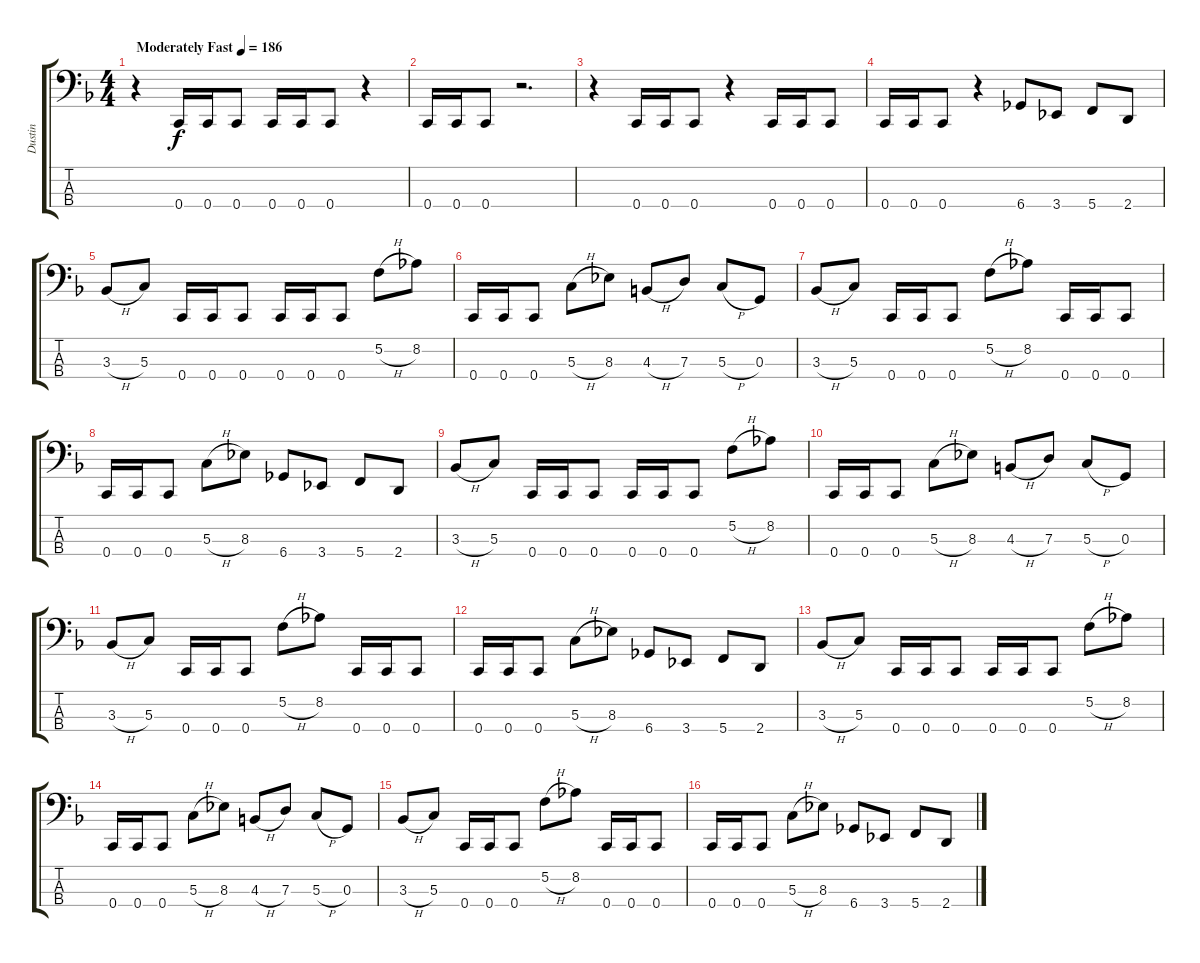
\track ("Dustin" "Dustin") {instrument electricbasspick}
\staff {score tabs}
\tuning (F2 C2 G1 C1) {hide}
\ts (4 4)
\tempo (186 "Moderately Fast")
\clef f4
\ks f
r.4{dy f instrument electricbasspick} 0.4.16 0.4.16 0.4.8 0.4.16 0.4.16 0.4.8 r.4 |
0.4.16 0.4.16 0.4.8 r.2{d} |
r.4 0.4.16 0.4.16 0.4.8 r.4 0.4.16 0.4.16 0.4.8 |
0.4.16 0.4.16 0.4.8 r.4 6.4.8 3.4.8 5.4.8 2.4.8 |
3.3{h}.8 5.3.8 0.4.16 0.4.16 0.4.8 0.4.16 0.4.16 0.4.8 5.2{h}.8 8.2.8 |
0.4.16 0.4.16 0.4.8 5.3{h}.8 8.3.8 4.3{h}.8 7.3.8 5.3{h}.8 0.3.8 |
3.3{h}.8 5.3.8 0.4.16 0.4.16 0.4.8 5.2{h}.8 8.2.8 0.4.16 0.4.16 0.4.8 |
0.4.16 0.4.16 0.4.8 5.3{h}.8 8.3.8 6.4.8 3.4.8 5.4.8 2.4.8 |
3.3{h}.8 5.3.8 0.4.16 0.4.16 0.4.8 0.4.16 0.4.16 0.4.8 5.2{h}.8 8.2.8 |
0.4.16 0.4.16 0.4.8 5.3{h}.8 8.3.8 4.3{h}.8 7.3.8 5.3{h}.8 0.3.8 |
3.3{h}.8 5.3.8 0.4.16 0.4.16 0.4.8 5.2{h}.8 8.2.8 0.4.16 0.4.16 0.4.8 |
0.4.16 0.4.16 0.4.8 5.3{h}.8 8.3.8 6.4.8 3.4.8 5.4.8 2.4.8 |
3.3{h}.8 5.3.8 0.4.16 0.4.16 0.4.8 0.4.16 0.4.16 0.4.8 5.2{h}.8 8.2.8 |
0.4.16 0.4.16 0.4.8 5.3{h}.8 8.3.8 4.3{h}.8 7.3.8 5.3{h}.8 0.3.8 |
3.3{h}.8 5.3.8 0.4.16 0.4.16 0.4.8 5.2{h}.8 8.2.8 0.4.16 0.4.16 0.4.8 |
0.4.16 0.4.16 0.4.8 5.3{h}.8 8.3.8 6.4.8 3.4.8 5.4.8 2.4.8
